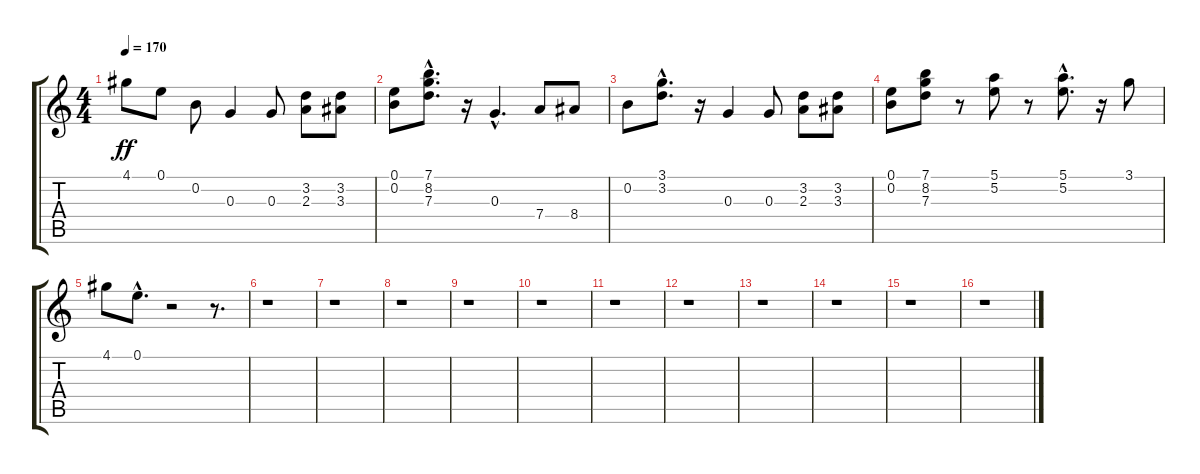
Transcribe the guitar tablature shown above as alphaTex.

\track "" {instrument overdrivenguitar}
\staff {score tabs}
\tuning (E4 B3 G3 D3 A2 E2) {hide}
\ts (4 4)
\tempo 170
\clef g2
\ks c
4.1.8{dy ff} 0.1.8 0.2.8 0.3.4 0.3.8 (3.2 2.3).8 (3.2 3.3).8 |
(0.1 0.2).8 (7.1{hac} 8.2{hac} 7.3{hac}).8{d} r.16 0.3{hac}.4{d} 7.4.8 8.4.8 |
0.2.8 (3.1{hac} 3.2{hac}).8{d} r.16 0.3.4 0.3.8 (3.2 2.3).8 (3.2 3.3).8 |
(0.1 0.2).8 (7.1 8.2 7.3).8 r.8 (5.1 5.2).8 r.8 (5.1{hac} 5.2{hac}).8{d} r.16 3.1.8 |
4.1.8 0.1{hac}.8{d} r.2 r.8{d} |
r.1 |
r.1 |
r.1 |
r.1 |
r.1 |
r.1 |
r.1 |
r.1 |
r.1 |
r.1 |
r.1
